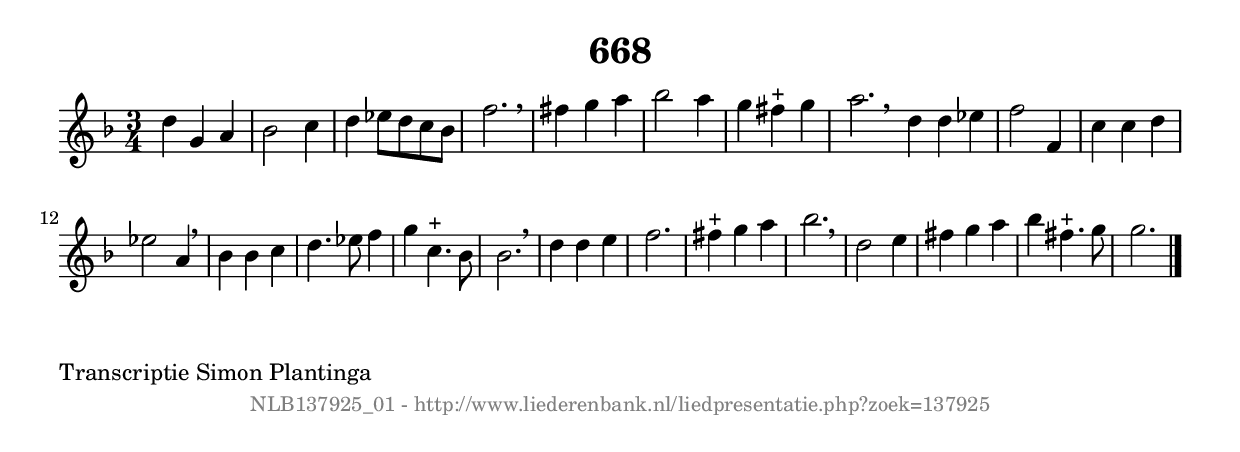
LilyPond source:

%
% produced by wce2krn 1.64 (7 June 2014)
%
\version"2.16"
#(append! paper-alist '(("long" . (cons (* 210 mm) (* 2000 mm)))))
#(set-default-paper-size "long")
sb = {\breathe}
mBreak = {\breathe }
bBreak = {\breathe }
x = {\once\override NoteHead #'style = #'cross }
gl=\glissando
itime={\override Staff.TimeSignature #'stencil = ##f }
ficta = {\once\set suggestAccidentals = ##t}
fine = {\once\override Score.RehearsalMark #'self-alignment-X = #1 \mark \markup {\italic{Fine}}}
dc = {\once\override Score.RehearsalMark #'self-alignment-X = #1 \mark \markup {\italic{D.C.}}}
dcf = {\once\override Score.RehearsalMark #'self-alignment-X = #1 \mark \markup {\italic{D.C. al Fine}}}
dcc = {\once\override Score.RehearsalMark #'self-alignment-X = #1 \mark \markup {\italic{D.C. al Coda}}}
ds = {\once\override Score.RehearsalMark #'self-alignment-X = #1 \mark \markup {\italic{D.S.}}}
dsf = {\once\override Score.RehearsalMark #'self-alignment-X = #1 \mark \markup {\italic{D.S. al Fine}}}
dsc = {\once\override Score.RehearsalMark #'self-alignment-X = #1 \mark \markup {\italic{D.S. al Coda}}}
pv = {\set Score.repeatCommands = #'((volta "1"))}
sv = {\set Score.repeatCommands = #'((volta "2"))}
tv = {\set Score.repeatCommands = #'((volta "3"))}
qv = {\set Score.repeatCommands = #'((volta "4"))}
xv = {\set Score.repeatCommands = #'((volta #f))}
\header{ tagline = ""
title = "668"
}
\score {{
\key g \dorian
\relative g'
{
\set melismaBusyProperties = #'()
\time 3/4
\tempo 4=120
\override Score.MetronomeMark #'transparent = ##t
\override Score.RehearsalMark #'break-visibility = #(vector #t #t #f)
d'4 g,4 a4 | bes2 c4 | d4 ees8 d8 c8 bes8 | f'2. \sb | fis4 g4 a4 | bes2 a4 | g4 fis4^"+" g4 | a2. \bar ":|:" \bBreak
d,4 d4 ees4 | f2 f,4 | c'4 c4 d4 | ees2 a,4 \sb | bes4 bes4 c4 | d4. ees8 f4 | g4 c,4.^"+" bes8 | bes2. | \mBreak \bar "|"
d4 d4 e4 | f2. | fis4^"+" g4 a4 | bes2. \sb | d,2 e4 | fis4 g4 a4 | bes4 fis4.^"+" g8 | g2. \bar "|."
 }}
 \midi { }
 \layout {
            indent = 0.0\cm
}
}
\markup { \wordwrap-string #" 
Transcriptie Simon Plantinga
"}
\markup { \vspace #0 } \markup { \with-color #grey \fill-line { \center-column { \smaller "NLB137925_01 - http://www.liederenbank.nl/liedpresentatie.php?zoek=137925" } } }
